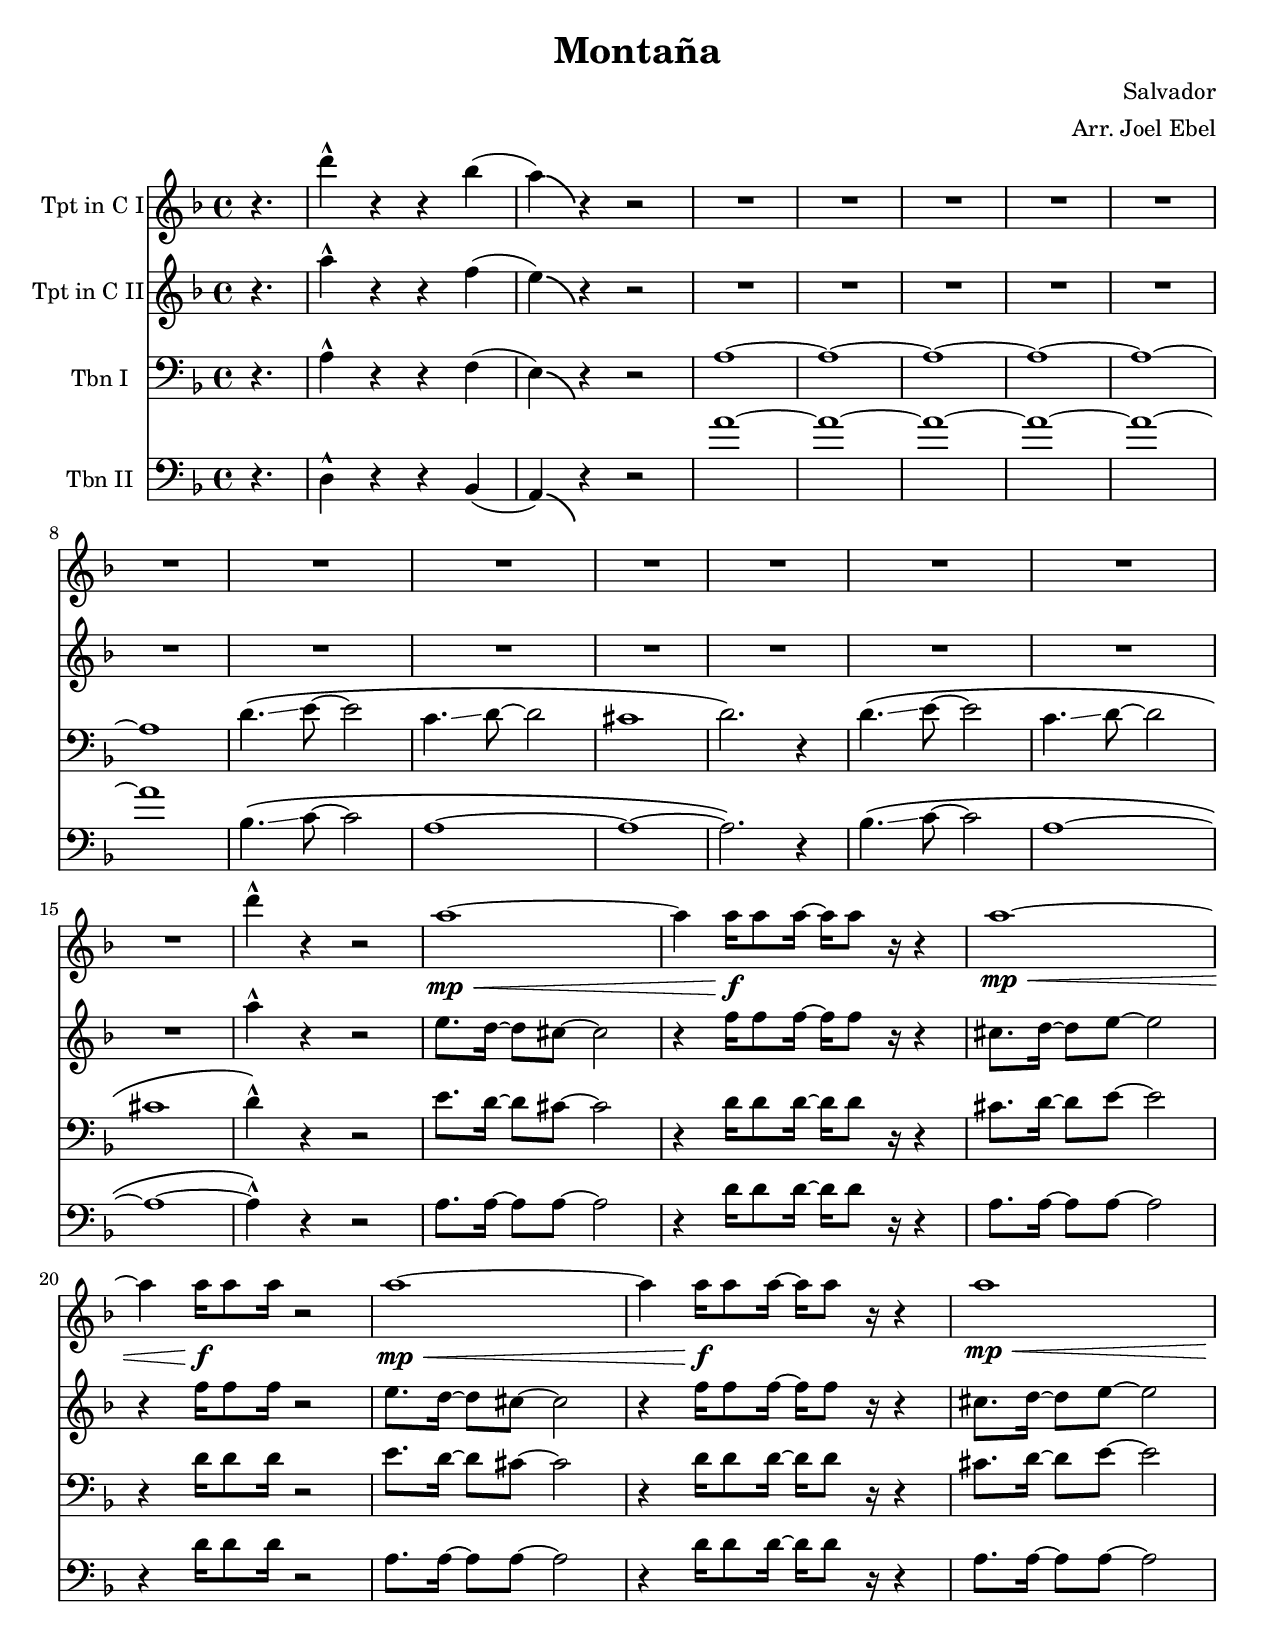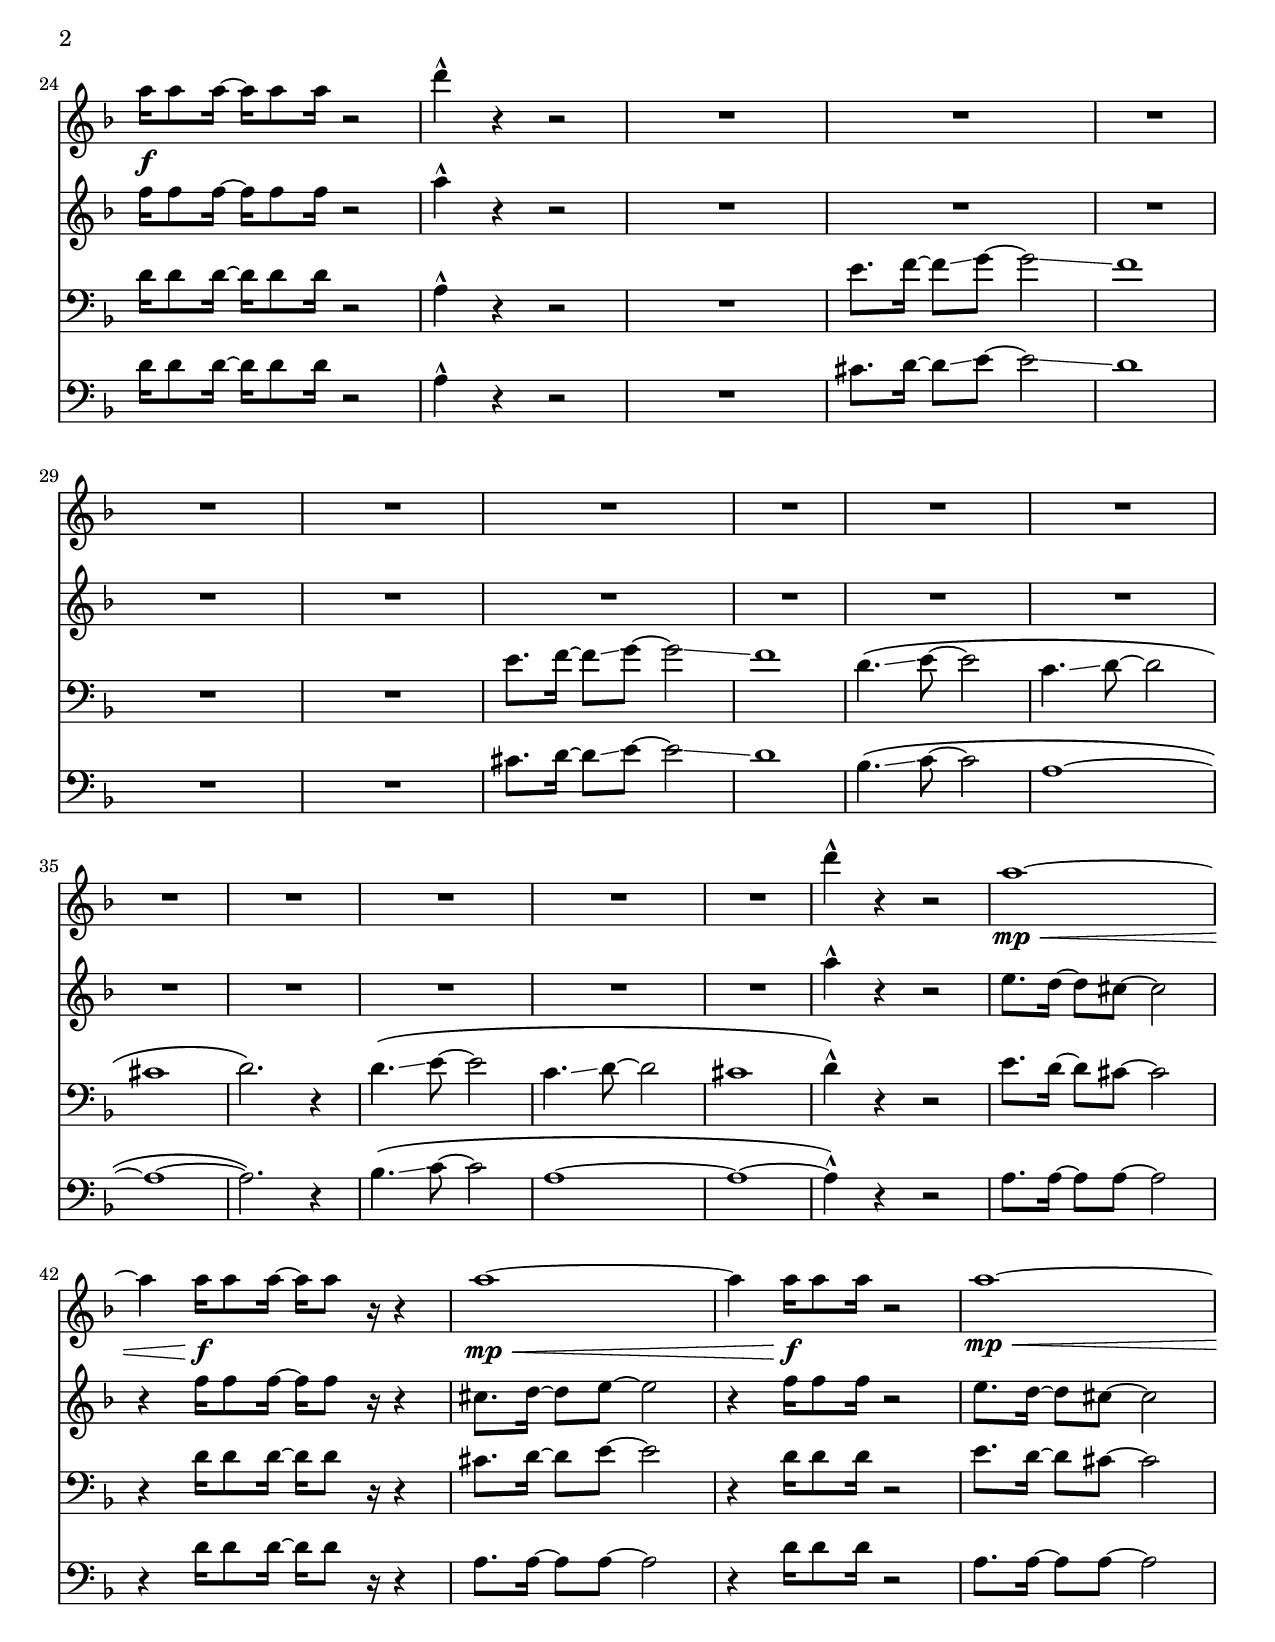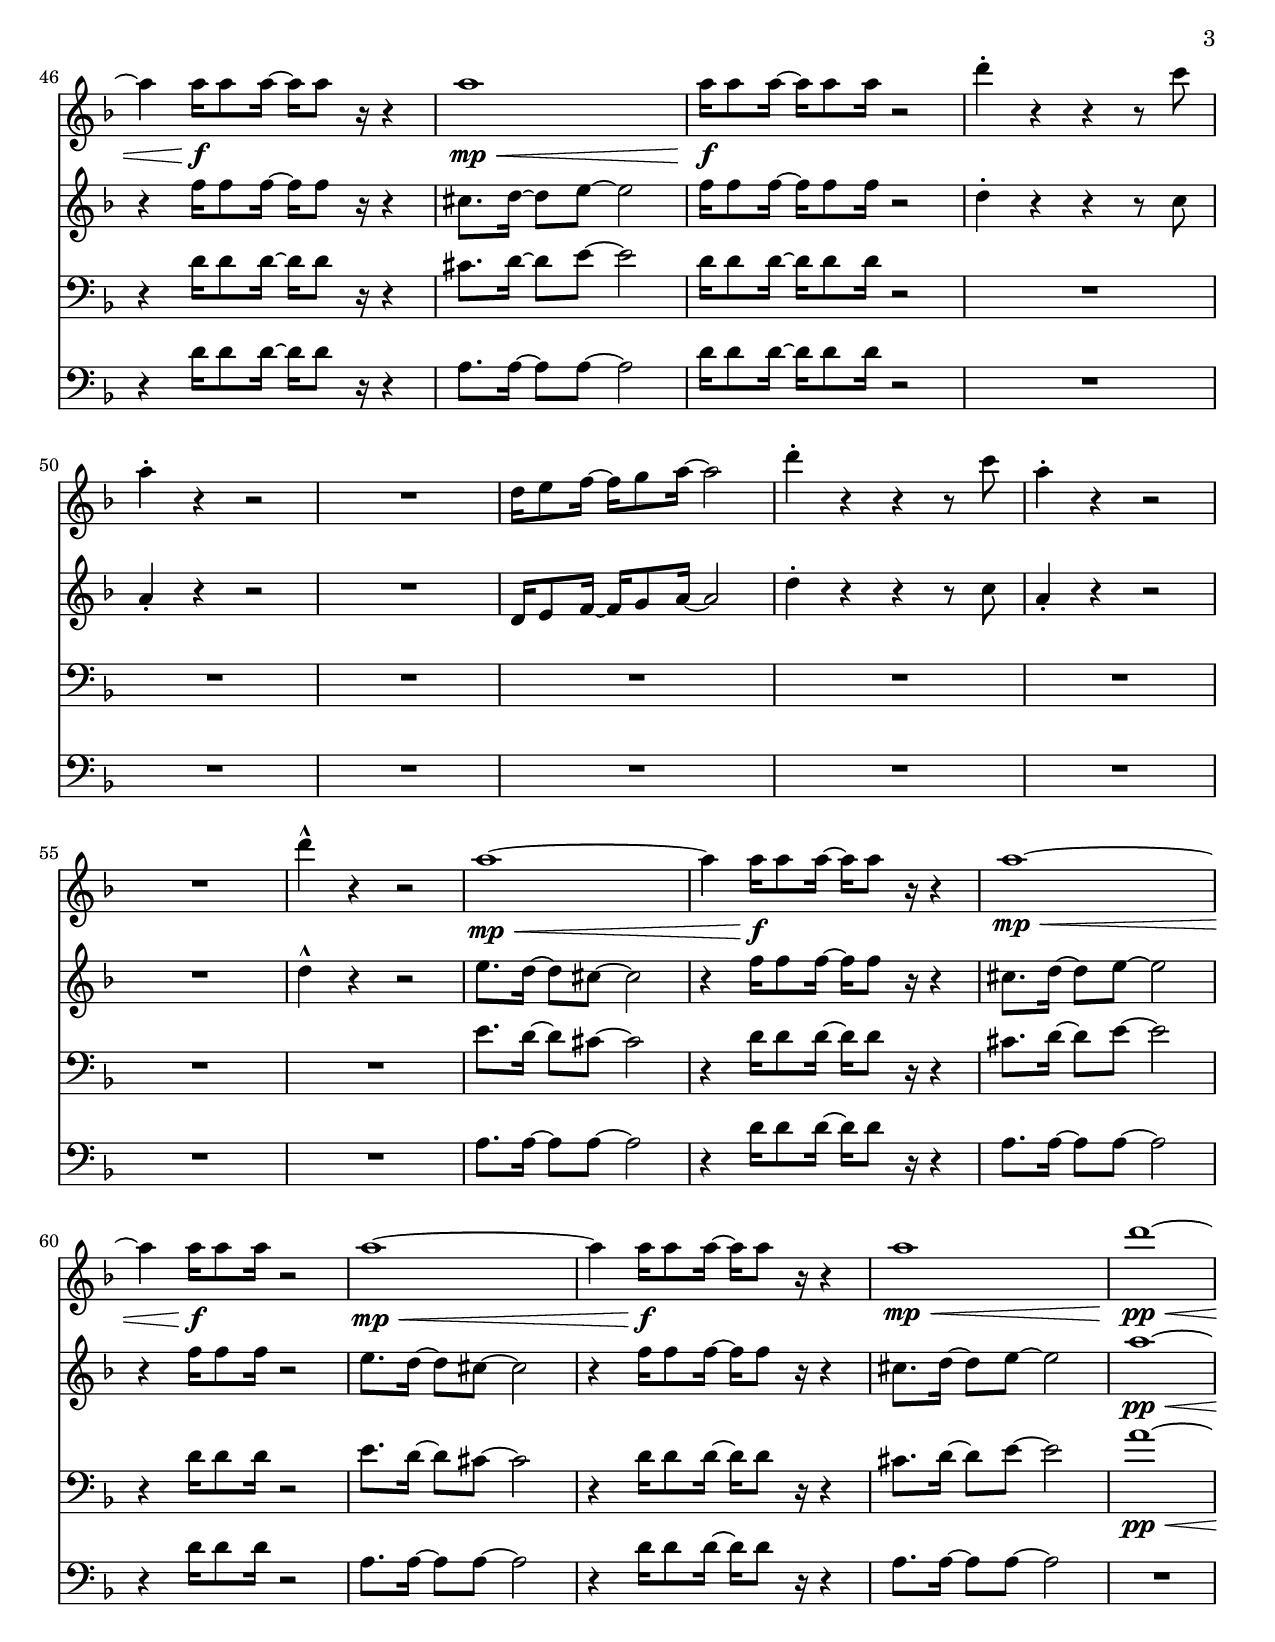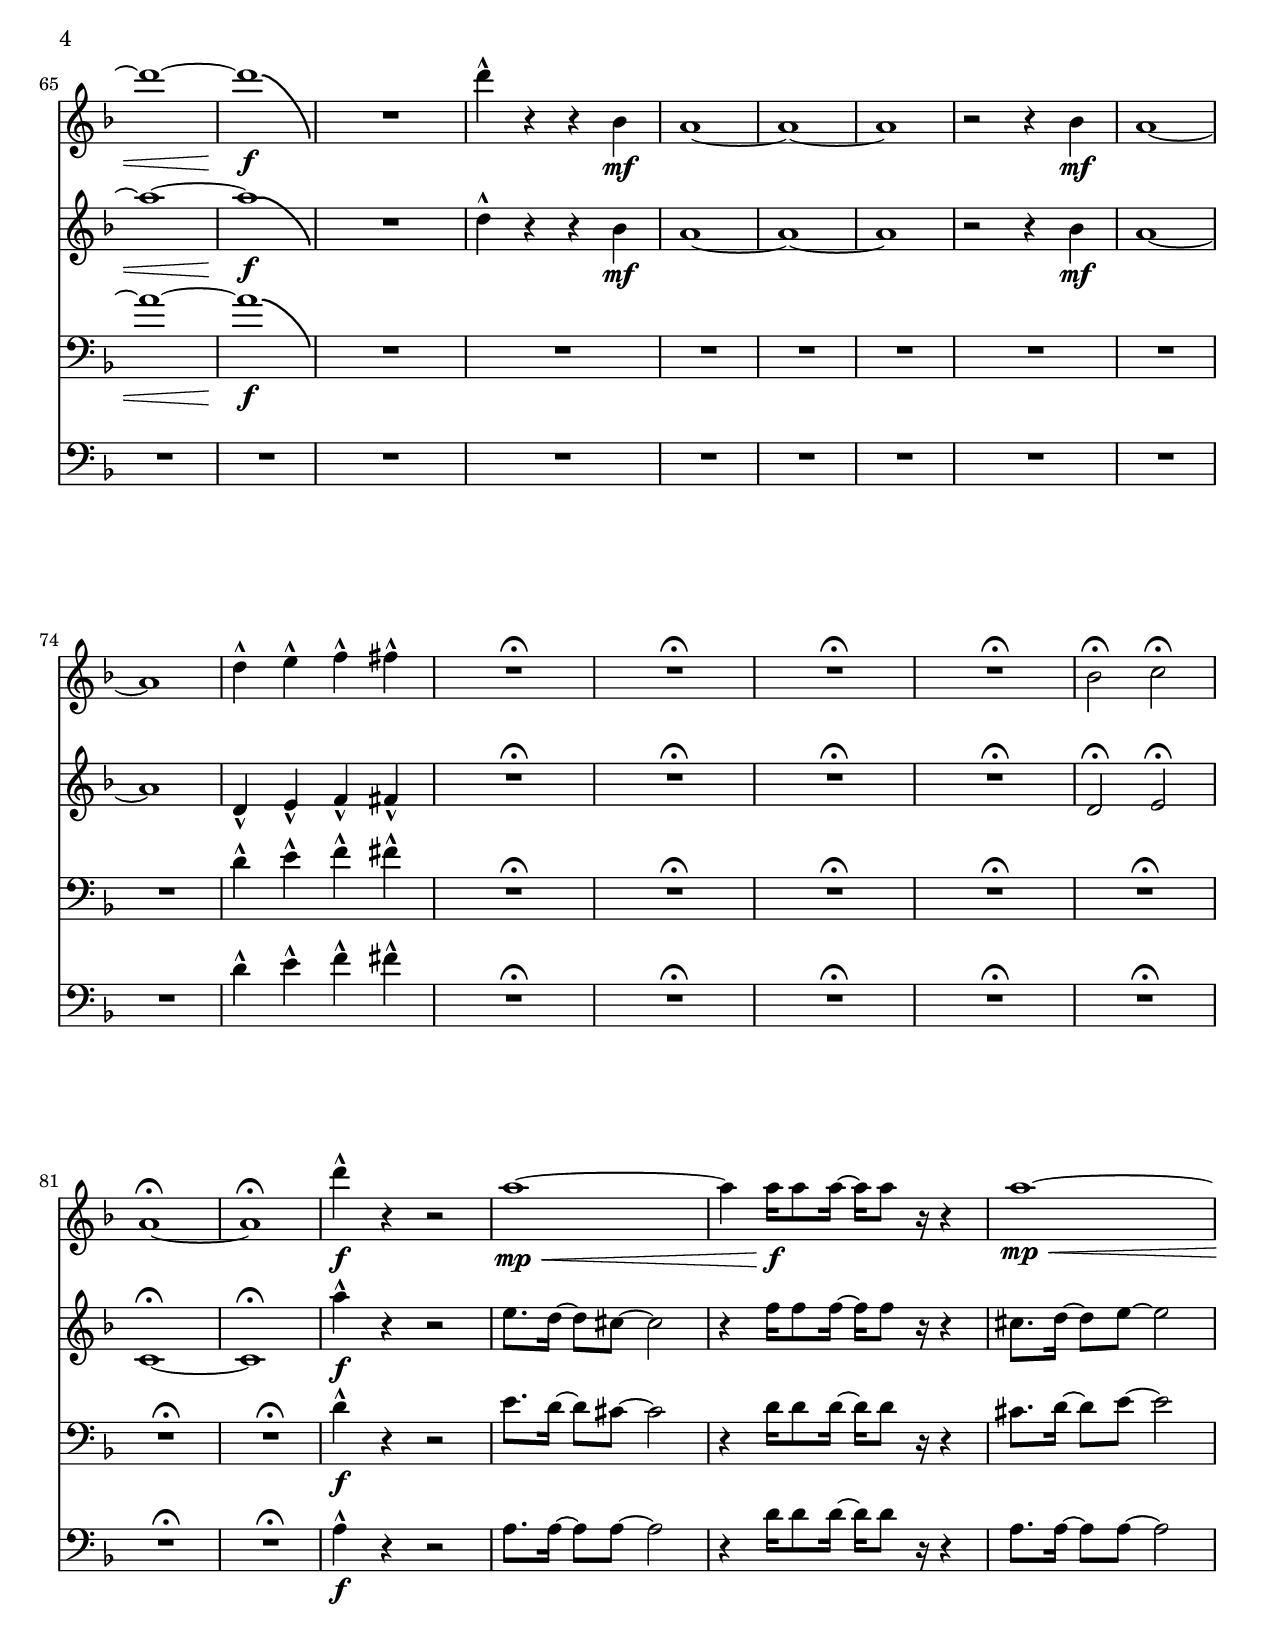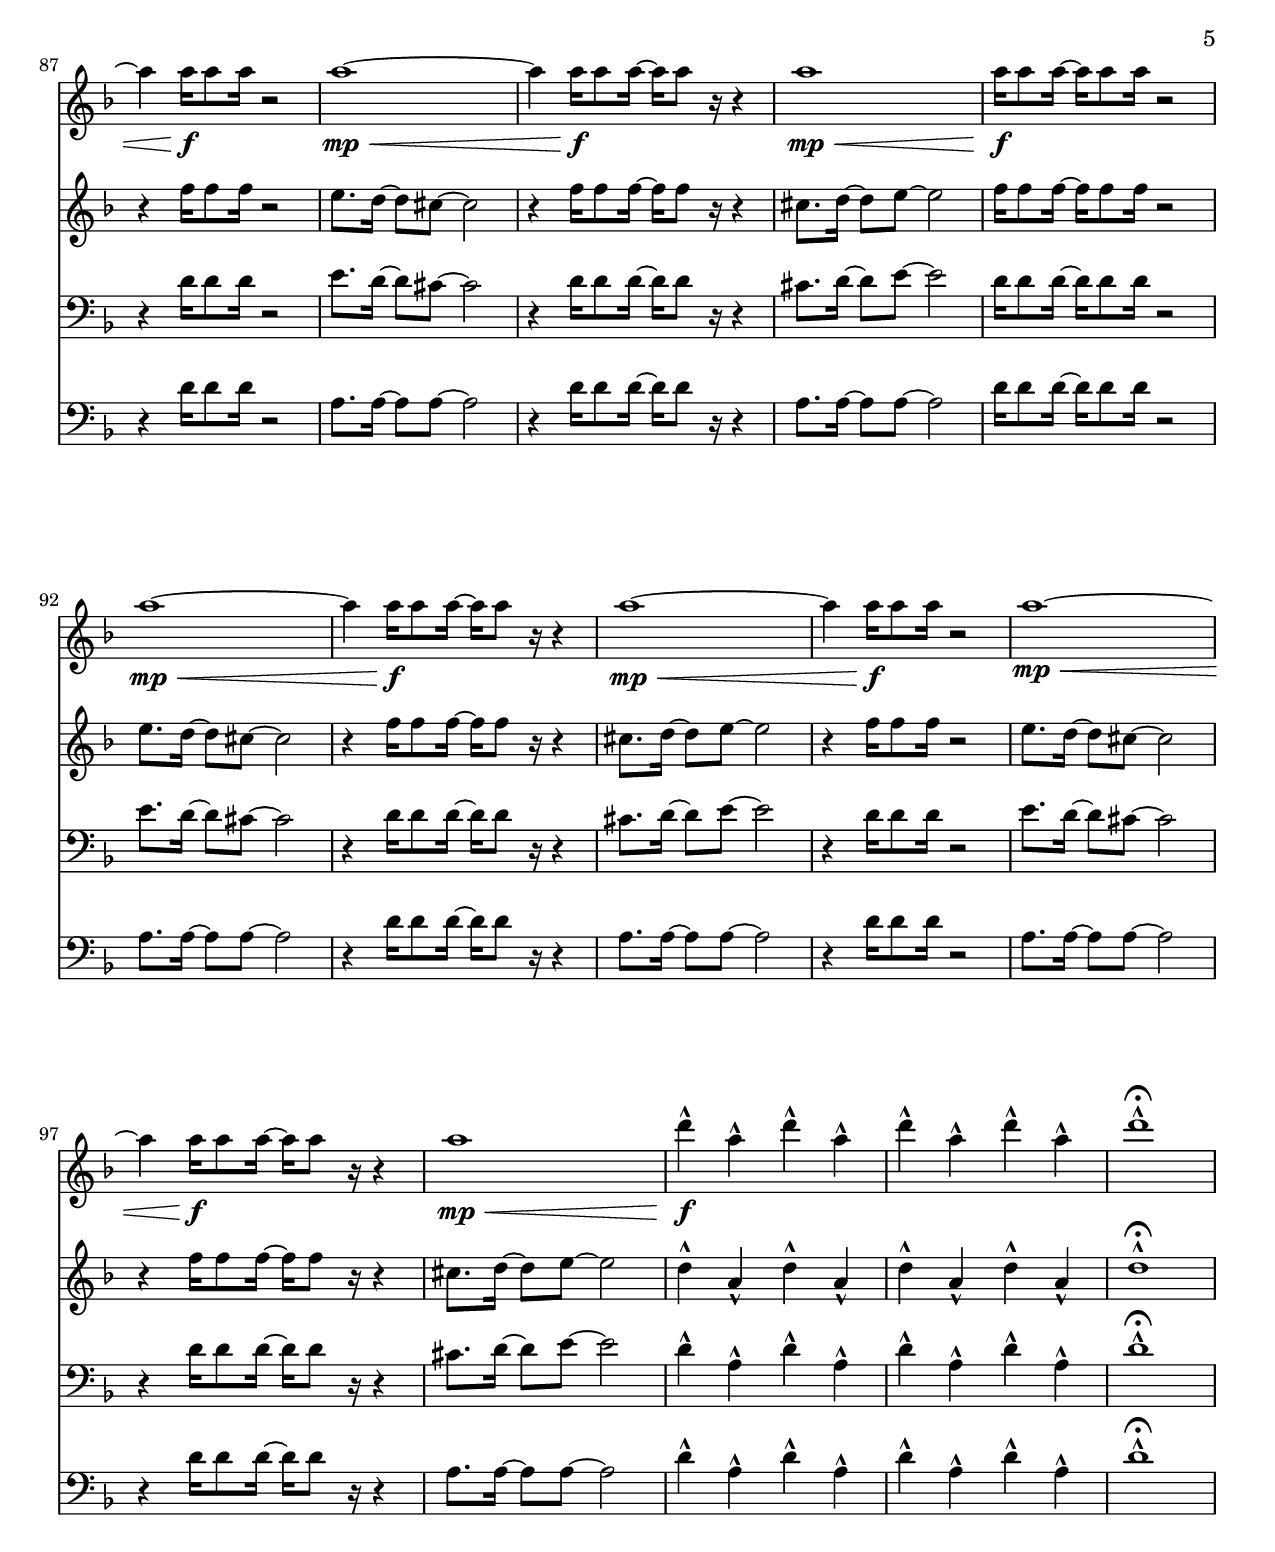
\version "2.19.59"
\language "english"

\header {
  title = "Montaña"
  composer = "Salvador"
  arranger = "Arr. Joel Ebel"
  % Remove default LilyPond tagline
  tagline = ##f
}

\paper {
  #(set-paper-size "letter")
}

global = {
  \key d \minor
  \time 4/4
  \partial 4.
}

scoreATrumpetCI = \relative c'' {
  \global
  r4. | d'4-^ r r bf( | a)\bendAfter #-5 r r2 |
  R1*13 |
  d4-^ r r2 |
  a1\mp\<~ | a4  a16\f a8 a16~ a16 a8 r16 r4|
  a1\mp\<~ | a4  a16\f a8 a16 r2|
  a1\mp\<~ | a4  a16\f a8 a16~ a16 a8 r16 r4|
  a1\mp\< |  a16\f a8 a16~ a16 a8 a16 r2|
  d4-^ r4 r2 | R1*14
  d4-^ r r2 |
  a1\mp\<~ | a4  a16\f a8 a16~ a16 a8 r16 r4|
  a1\mp\<~ | a4  a16\f a8 a16 r2|
  a1\mp\<~ | a4  a16\f a8 a16~ a16 a8 r16 r4|
  a1\mp\< |  a16\f a8 a16~ a16 a8 a16 r2|
  d4-. r4 r r8 c | a4-. r r2 | R1 | d,16 e8 f16~ f16 g8 a16~ a2
  d4-. r4 r r8 c | a4-. r r2 | R1 | d4-^ r r2
  a1\mp\<~ | a4  a16\f a8 a16~ a16 a8 r16 r4|
  a1\mp\<~ | a4  a16\f a8 a16 r2|
  a1\mp\<~ | a4  a16\f a8 a16~ a16 a8 r16 r4|
  a1\mp\< | d1\pp\<~ | d~ | d\f\bendAfter #-12 | R1
  d4-^ r r bf,\mf | a1~ | a~ | a | r2 r4 bf\mf | a1~ | a | d4-^ e-^ f-^ fs-^
  R1\fermataMarkup R1\fermataMarkup R1\fermataMarkup R1\fermataMarkup
  bf,2\fermata c\fermata | a1~\fermata | a\fermata |
  d'4-^\f r r2 |
  a1\mp\<~ | a4  a16\f a8 a16~ a16 a8 r16 r4|
  a1\mp\<~ | a4  a16\f a8 a16 r2|
  a1\mp\<~ | a4  a16\f a8 a16~ a16 a8 r16 r4|
  a1\mp\< |  a16\f a8 a16~ a16 a8 a16 r2|
  a1\mp\<~ | a4  a16\f a8 a16~ a16 a8 r16 r4|
  a1\mp\<~ | a4  a16\f a8 a16 r2|
  a1\mp\<~ | a4  a16\f a8 a16~ a16 a8 r16 r4|
  a1\mp\< |  d4\f-^ a-^ d-^ a-^ | d-^ a-^ d-^ a-^ | d1-^\fermata

}

scoreATrumpetCII = \relative c'' {
  \global
  r4. | a'4-^ r r f( | e)\bendAfter #-5 r r2 |
  R1*13 |
  a4-^ r r2 |
  e8. d16~ d8 cs8~ cs2 | r4 f16 f8 f16~ f16 f8 r16 r4 |
  cs8. d16~ d8 e8~ e2 | r4 f16 f8 f16 r2 |
  e8. d16~ d8 cs8~ cs2 | r4 f16 f8 f16~ f16 f8 r16 r4 |
  cs8. d16~ d8 e8~ e2 | f16 f8 f16~ f16 f8 f16 r2 |
  a4-^ r4 r2 | R1*14
  a4-^ r r2 |
  e8. d16~ d8 cs8~ cs2 | r4 f16 f8 f16~ f16 f8 r16 r4 |
  cs8. d16~ d8 e8~ e2 | r4 f16 f8 f16 r2 |
  e8. d16~ d8 cs8~ cs2 | r4 f16 f8 f16~ f16 f8 r16 r4 |
  cs8. d16~ d8 e8~ e2 | f16 f8 f16~ f16 f8 f16 r2 |
  d4-. r4 r r8 c | a4-. r r2 | R1 | d,16 e8 f16~ f16 g8 a16~ a2
  d4-. r4 r r8 c | a4-. r r2 | R1 | d4-^ r r2
  e8. d16~ d8 cs8~ cs2 | r4 f16 f8 f16~ f16 f8 r16 r4 |
  cs8. d16~ d8 e8~ e2 | r4 f16 f8 f16 r2 |
  e8. d16~ d8 cs8~ cs2 | r4 f16 f8 f16~ f16 f8 r16 r4 |
  cs8. d16~ d8 e8~ e2 | a1\pp\<~ | a~ | a\f\bendAfter #-9 | R1
  d,4-^ r r bf\mf | a1~ | a~ | a | r2 r4 bf4\mf | a1~ | a | d,4-^ e-^ f-^ fs-^
  R1\fermataMarkup R1\fermataMarkup R1\fermataMarkup R1\fermataMarkup
  d2\fermata e\fermata | c1~\fermata | c\fermata
  a''4-^\f r r2 |
  e8. d16~ d8 cs8~ cs2 | r4 f16 f8 f16~ f16 f8 r16 r4 |
  cs8. d16~ d8 e8~ e2 | r4 f16 f8 f16 r2 |
  e8. d16~ d8 cs8~ cs2 | r4 f16 f8 f16~ f16 f8 r16 r4 |
  cs8. d16~ d8 e8~ e2 | f16 f8 f16~ f16 f8 f16 r2 |
  e8. d16~ d8 cs8~ cs2 | r4 f16 f8 f16~ f16 f8 r16 r4 |
  cs8. d16~ d8 e8~ e2 | r4 f16 f8 f16 r2 |
  e8. d16~ d8 cs8~ cs2 | r4 f16 f8 f16~ f16 f8 r16 r4 |
  cs8. d16~ d8 e8~ e2 | d4-^ a-^ d-^ a-^ | d-^ a-^ d-^ a-^ | d1-^\fermata

}

scoreATromboneI = \relative c {
  \global
  r4. | a'4-^ r r f( | e)\bendAfter #-5 r r2 |
  a1~ | a~ | a~  | a~ | a~ | a |
  d4.\(\glissando e8~ e2 | c4.\glissando d8~ d2 | cs1 | d2.\) r4 |
  d4.\(\glissando e8~ e2 | c4.\glissando d8~ d2 | cs1 | d4-^\) r4 r2 |
  e8. d16~ d8 cs8~ cs2 | r4 d16 d8 d16~ d16 d8 r16 r4 |
  cs8. d16~ d8 e8~ e2 | r4 d16 d8 d16 r2 |
  e8. d16~ d8 cs8~ cs2 | r4 d16 d8 d16~ d16 d8 r16 r4 |
  cs8. d16~ d8 e8~ e2 | d16 d8 d16~ d16 d8 d16 r2 |
  a4-^ r4 r2 | R1 | e'8. f16~ f8\glissando g8~ g2\glissando | f1 | R1*2 |
  e8. f16~ f8\glissando g8~ g2\glissando | f1
  d4.\(\glissando e8~ e2 | c4.\glissando d8~ d2 | cs1 | d2.\) r4 |
  d4.\(\glissando e8~ e2 | c4.\glissando d8~ d2 | cs1 | d4-^\) r4 r2 |
  e8. d16~ d8 cs8~ cs2 | r4 d16 d8 d16~ d16 d8 r16 r4 |
  cs8. d16~ d8 e8~ e2 | r4 d16 d8 d16 r2 |
  e8. d16~ d8 cs8~ cs2 | r4 d16 d8 d16~ d16 d8 r16 r4 |
  cs8. d16~ d8 e8~ e2 | d16 d8 d16~ d16 d8 d16 r2 |
  R1*8
  e8. d16~ d8 cs8~ cs2 | r4 d16 d8 d16~ d16 d8 r16 r4 |
  cs8. d16~ d8 e8~ e2 | r4 d16 d8 d16 r2 |
  e8. d16~ d8 cs8~ cs2 | r4 d16 d8 d16~ d16 d8 r16 r4 |
  cs8. d16~ d8 e8~ e2 | a1\pp\<~ | a~ | a\f\bendAfter #-9 | R1 |
  R1*7 | d,4-^ e-^ f-^ fs-^
  R1\fermataMarkup R1\fermataMarkup R1\fermataMarkup R1\fermataMarkup
  R1\fermataMarkup R1\fermataMarkup R1\fermataMarkup |
  d4-^\f r4 r2 |
  e8. d16~ d8 cs8~ cs2 | r4 d16 d8 d16~ d16 d8 r16 r4 |
  cs8. d16~ d8 e8~ e2 | r4 d16 d8 d16 r2 |
  e8. d16~ d8 cs8~ cs2 | r4 d16 d8 d16~ d16 d8 r16 r4 |
  cs8. d16~ d8 e8~ e2 | d16 d8 d16~ d16 d8 d16 r2 |
  e8. d16~ d8 cs8~ cs2 | r4 d16 d8 d16~ d16 d8 r16 r4 |
  cs8. d16~ d8 e8~ e2 | r4 d16 d8 d16 r2 |
  e8. d16~ d8 cs8~ cs2 | r4 d16 d8 d16~ d16 d8 r16 r4 |
  cs8. d16~ d8 e8~ e2 | d4-^ a-^ d-^ a-^ | d-^ a-^ d-^ a-^ | d1-^\fermata
  %  }
}

scoreATromboneII = \relative c {
  \global
  r4. | d4-^ r r bf( | a)\bendAfter #-5 r r2 |
  a''1~ | a~ | a~  | a~ | a~ | a |
  bf,4.\(\glissando c8~ c2 | a1~ | a1~ | a2.\) r4 |
  bf4.\(\glissando c8~ c2 | a1~ | a1~ | a4-^\) r4 r2 |
  a8. a16~ a8 a8~ a2 | r4 d16 d8 d16~ d16 d8 r16 r4 |
  a8. a16~ a8 a8~ a2 | r4 d16 d8 d16 r2 |
  a8. a16~ a8 a8~ a2 | r4 d16 d8 d16~ d16 d8 r16 r4 |
  a8. a16~ a8 a8~ a2 | d16 d8 d16~ d16 d8 d16 r2 |
  a4-^ r4 r2 | R1 |
  cs8. d16~ d8\glissando e8~ e2\glissando | d1 | R1*2 |
  cs8. d16~ d8\glissando e8~ e2\glissando | d1 |
  bf4.\(\glissando c8~ c2 | a1~ | a1~ | a2.\) r4 |
  bf4.\(\glissando c8~ c2 | a1~ | a1~ | a4-^\) r4 r2 |
  a8. a16~ a8 a8~ a2 | r4 d16 d8 d16~ d16 d8 r16 r4 |
  a8. a16~ a8 a8~ a2 | r4 d16 d8 d16 r2 |
  a8. a16~ a8 a8~ a2 | r4 d16 d8 d16~ d16 d8 r16 r4 |
  a8. a16~ a8 a8~ a2 | d16 d8 d16~ d16 d8 d16 r2 |
  R1*8
  a8. a16~ a8 a8~ a2 | r4 d16 d8 d16~ d16 d8 r16 r4 |
  a8. a16~ a8 a8~ a2 | r4 d16 d8 d16 r2 |
  a8. a16~ a8 a8~ a2 | r4 d16 d8 d16~ d16 d8 r16 r4 |
  a8. a16~ a8 a8~ a2 | R1*4
  R1*7| d4-^ e-^ f-^ fs-^
  R1\fermataMarkup R1\fermataMarkup R1\fermataMarkup R1\fermataMarkup
  R1\fermataMarkup R1\fermataMarkup R1\fermataMarkup |
  a,4-^\f r4 r2 |
  a8. a16~ a8 a8~ a2 | r4 d16 d8 d16~ d16 d8 r16 r4 |
  a8. a16~ a8 a8~ a2 | r4 d16 d8 d16 r2 |
  a8. a16~ a8 a8~ a2 | r4 d16 d8 d16~ d16 d8 r16 r4 |
  a8. a16~ a8 a8~ a2 | d16 d8 d16~ d16 d8 d16 r2 |
  a8. a16~ a8 a8~ a2 | r4 d16 d8 d16~ d16 d8 r16 r4 |
  a8. a16~ a8 a8~ a2 | r4 d16 d8 d16 r2 |
  a8. a16~ a8 a8~ a2 | r4 d16 d8 d16~ d16 d8 r16 r4 |
  a8. a16~ a8 a8~ a2 | d4-^ a-^ d-^ a-^ | d-^ a-^ d-^ a-^ | d1-^\fermata
  %  }

}

scoreATrumpetCIPart = \new Staff \with {
  instrumentName = "Tpt in C I"
  midiInstrument = "trumpet"
} \scoreATrumpetCI

scoreATrumpetCIIPart = \new Staff \with {
  instrumentName = "Tpt in C II"
  midiInstrument = "trumpet"
} \scoreATrumpetCII

scoreATromboneIPart = \new Staff \with {
  instrumentName = "Tbn I"
  midiInstrument = "trombone"
} { \clef bass \scoreATromboneI }

scoreATromboneIIPart = \new Staff \with {
  instrumentName = "Tbn II"
  midiInstrument = "trombone"
} { \clef bass \scoreATromboneII }

\score {
  % Uncomment to be in original recording key of Cm
  %\transpose d c
  <<
    \scoreATrumpetCIPart
    \scoreATrumpetCIIPart
    \scoreATromboneIPart
    \scoreATromboneIIPart
  >>
  \layout { }
  \midi {
    \tempo 4=128
  }
}
